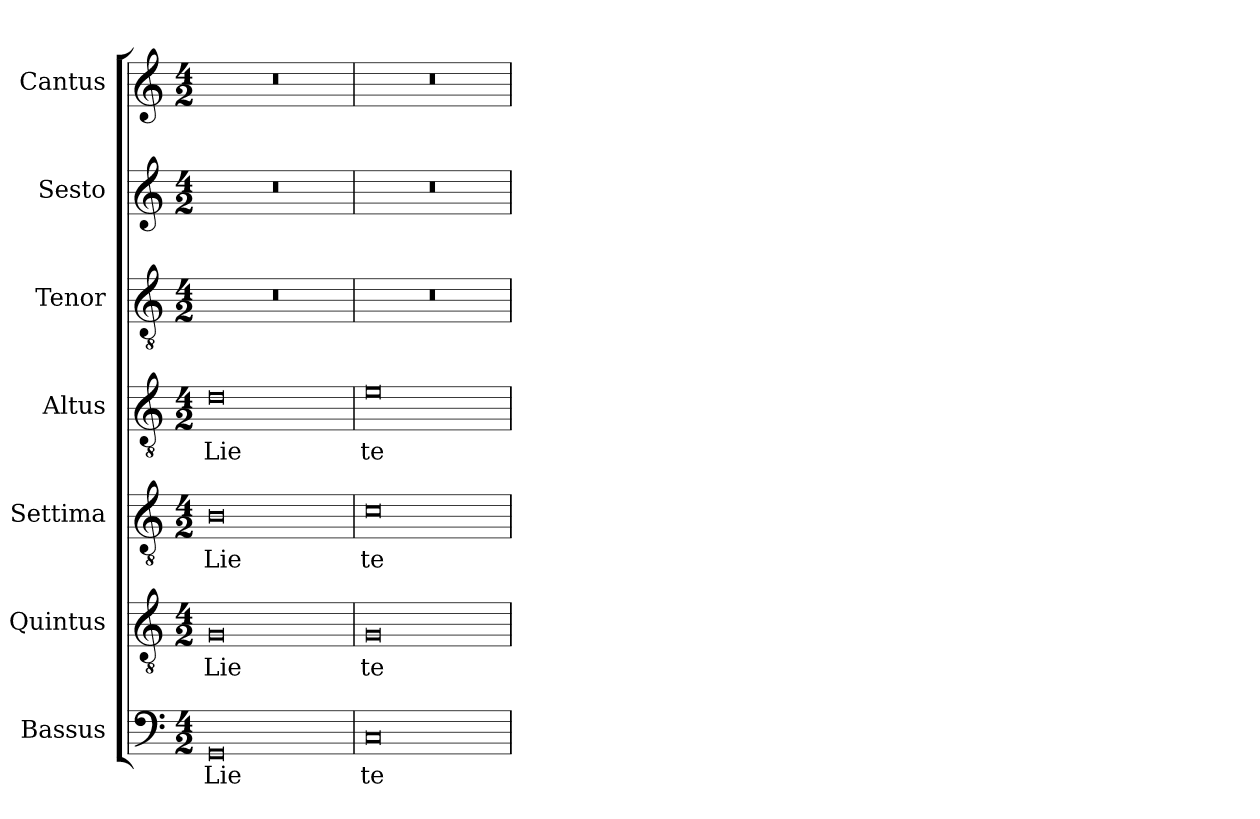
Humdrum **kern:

**kern	**text	**kern	**text	**kern	**text	**kern	**text	**kern	**kern	**kern
*part7	*part7	*part6	*part6	*part5	*part5	*part4	*part4	*part3	*part2	*part1
*staff7	*staff7	*staff6	*staff6	*staff5	*staff5	*staff4	*staff4	*staff3	*staff2	*staff1
*I"Bassus	*	*I"Quintus	*	*I"Settima	*	*I"Altus	*	*I"Tenor	*I"Sesto	*I"Cantus
!!LO:PB:g=z
*stria5	*	*stria5	*	*stria5	*	*stria5	*	*stria5	*stria5	*stria5
*clefF4	*	*clefGv2	*	*clefGv2	*	*clefGv2	*	*clefGv2	*clefG2	*clefG2
*M4/2	*	*M4/2	*	*M4/2	*	*M4/2	*	*M4/2	*M4/2	*M4/2
=1	=1	=1	=1	=1	=1	=1	=1	=1	=1	=1
!	!LO:LY:b:cj	!	!LO:LY:b:cj	!	!LO:LY:b:cj	!	!LO:LY:b:cj	!	!	!
0GG	Lie	0G	Lie	0B	Lie	0d	Lie	0r	0r	0r
=2	=2	=2	=2	=2	=2	=2	=2	=2	=2	=2
!	!LO:LY:b:cj	!	!LO:LY:b:cj	!	!LO:LY:b:cj	!	!LO:LY:b:cj	!	!	!
0C	te	0G	te	0c	te	0e	te	0r	0r	0r
=	=	=	=	=	=	=	=	=	=	=
*-	*-	*-	*-	*-	*-	*-	*-	*-	*-	*-
